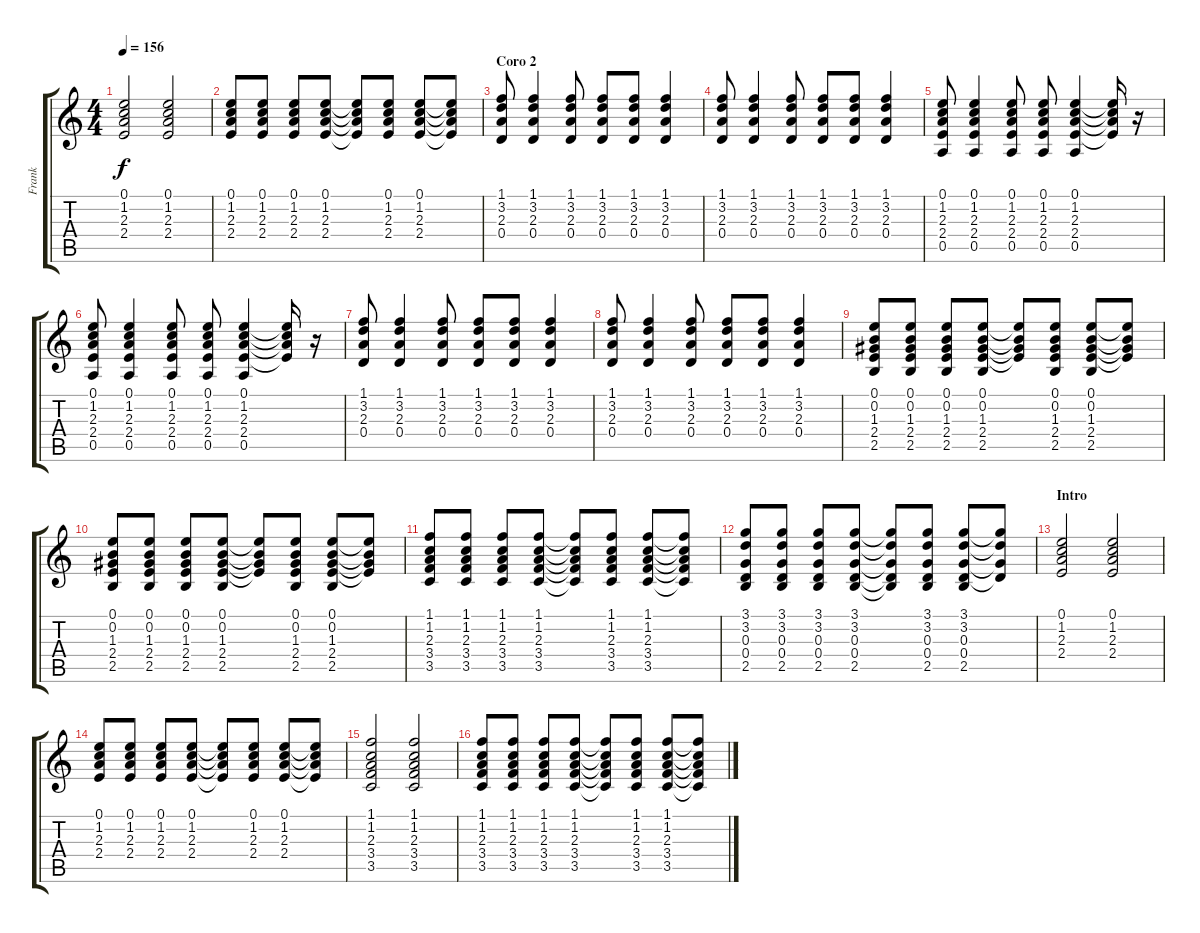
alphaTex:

\track ("Frank" "Frank") {instrument acousticguitarnylon}
\staff {score tabs}
\tuning (E4 B3 G3 D3 A2 E2) {hide}
\ts (4 4)
\tempo 156
\clef g2
\ks c
(0.1 1.2 2.3 2.4).2{dy f} (0.1 1.2 2.3 2.4).2 |
(0.1 1.2 2.3 2.4).8 (0.1 1.2 2.3 2.4).8 (0.1 1.2 2.3 2.4).8 (0.1 1.2 2.3 2.4).8 (0.1{t} 1.2{t} 2.3{t} 2.4{t}).8 (0.1 1.2 2.3 2.4).8 (0.1 1.2 2.3 2.4).8 (0.1{t} 1.2{t} 2.3{t} 2.4{t}).8 |
\section ("" "Coro 2")
(1.1 3.2 2.3 0.4).8 (1.1 3.2 2.3 0.4).4 (1.1 3.2 2.3 0.4).8 (1.1 3.2 2.3 0.4).8 (1.1 3.2 2.3 0.4).8 (1.1 3.2 2.3 0.4).4 |
(1.1 3.2 2.3 0.4).8 (1.1 3.2 2.3 0.4).4 (1.1 3.2 2.3 0.4).8 (1.1 3.2 2.3 0.4).8 (1.1 3.2 2.3 0.4).8 (1.1 3.2 2.3 0.4).4 |
(0.1 1.2 2.3 2.4 0.5).8 (0.1 1.2 2.3 2.4 0.5).4 (0.1 1.2 2.3 2.4 0.5).8 (0.1 1.2 2.3 2.4 0.5).8 (0.1 1.2 2.3 2.4 0.5).4 (0.1{t} 1.2{t} 2.3{t} 2.4{t}).16 r.16 |
(0.1 1.2 2.3 2.4 0.5).8 (0.1 1.2 2.3 2.4 0.5).4 (0.1 1.2 2.3 2.4 0.5).8 (0.1 1.2 2.3 2.4 0.5).8 (0.1 1.2 2.3 2.4 0.5).4 (0.1{t} 1.2{t} 2.3{t} 2.4{t}).16 r.16 |
(1.1 3.2 2.3 0.4).8 (1.1 3.2 2.3 0.4).4 (1.1 3.2 2.3 0.4).8 (1.1 3.2 2.3 0.4).8 (1.1 3.2 2.3 0.4).8 (1.1 3.2 2.3 0.4).4 |
(1.1 3.2 2.3 0.4).8 (1.1 3.2 2.3 0.4).4 (1.1 3.2 2.3 0.4).8 (1.1 3.2 2.3 0.4).8 (1.1 3.2 2.3 0.4).8 (1.1 3.2 2.3 0.4).4 |
(0.1 0.2 1.3 2.4 2.5).8 (0.1 0.2 1.3 2.4 2.5).8 (0.1 0.2 1.3 2.4 2.5).8 (0.1 0.2 1.3 2.4 2.5).8 (0.1{t} 0.2{t} 1.3{t} 2.4{t}).8 (0.1 0.2 1.3 2.4 2.5).8 (0.1 0.2 1.3 2.4 2.5).8 (0.1{t} 0.2{t} 1.3{t} 2.4{t}).8 |
(0.1 0.2 1.3 2.4 2.5).8 (0.1 0.2 1.3 2.4 2.5).8 (0.1 0.2 1.3 2.4 2.5).8 (0.1 0.2 1.3 2.4 2.5).8 (0.1{t} 0.2{t} 1.3{t} 2.4{t}).8 (0.1 0.2 1.3 2.4 2.5).8 (0.1 0.2 1.3 2.4 2.5).8 (0.1{t} 0.2{t} 1.3{t} 2.4{t}).8 |
(1.1 1.2 2.3 3.4 3.5).8 (1.1 1.2 2.3 3.4 3.5).8 (1.1 1.2 2.3 3.4 3.5).8 (1.1 1.2 2.3 3.4 3.5).8 (1.1{t} 1.2{t} 2.3{t} 3.4{t} 3.5{t}).8 (1.1 1.2 2.3 3.4 3.5).8 (1.1 1.2 2.3 3.4 3.5).8 (1.1{t} 1.2{t} 2.3{t} 3.4{t} 3.5{t}).8 |
(3.1 3.2 0.3 0.4 2.5).8 (3.1 3.2 0.3 0.4 2.5).8 (3.1 3.2 0.3 0.4 2.5).8 (3.1 3.2 0.3 0.4 2.5).8 (3.1{t} 3.2{t} 0.3{t} 0.4{t} 2.5{t}).8 (3.1 3.2 0.3 0.4 2.5).8 (3.1 3.2 0.3 0.4 2.5).8 (3.1{t} 3.2{t} 0.3{t} 0.4{t}).8 |
\section ("" "Intro")
(0.1 1.2 2.3 2.4).2 (0.1 1.2 2.3 2.4).2 |
(0.1 1.2 2.3 2.4).8 (0.1 1.2 2.3 2.4).8 (0.1 1.2 2.3 2.4).8 (0.1 1.2 2.3 2.4).8 (0.1{t} 1.2{t} 2.3{t} 2.4{t}).8 (0.1 1.2 2.3 2.4).8 (0.1 1.2 2.3 2.4).8 (0.1{t} 1.2{t} 2.3{t} 2.4{t}).8 |
(1.1 1.2 2.3 3.4 3.5).2 (1.1 1.2 2.3 3.4 3.5).2 |
(1.1 1.2 2.3 3.4 3.5).8 (1.1 1.2 2.3 3.4 3.5).8 (1.1 1.2 2.3 3.4 3.5).8 (1.1 1.2 2.3 3.4 3.5).8 (1.1{t} 1.2{t} 2.3{t} 3.4{t} 3.5{t}).8 (1.1 1.2 2.3 3.4 3.5).8 (1.1 1.2 2.3 3.4 3.5).8 (1.1{t} 1.2{t} 2.3{t} 3.4{t} 3.5{t}).8
